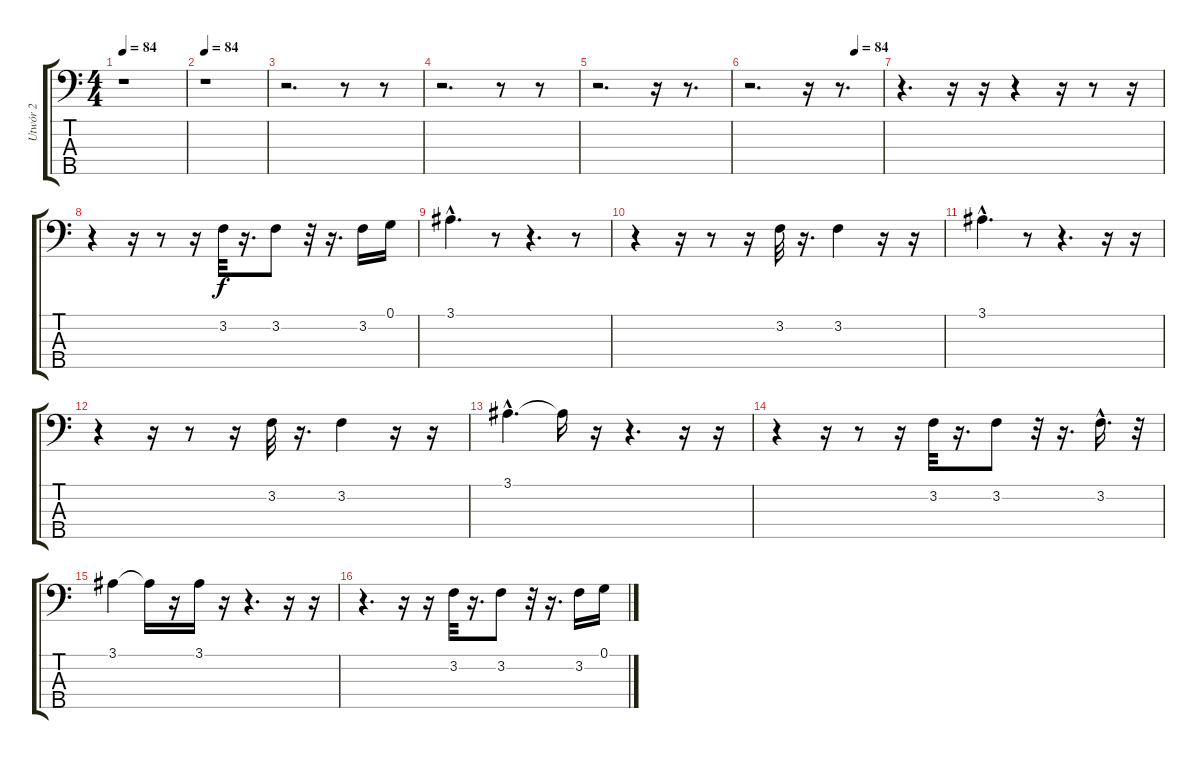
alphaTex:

\track ("Utwór 2" "Utwór 2") {instrument electricbassfinger}
\staff {score tabs}
\tuning (G2 D2 A1 E1 B0) {hide}
\ts (4 4)
\tempo 84
\clef f4
\ks c
r.1{dy f instrument electricbassfinger} |
\tempo 84
r.1 |
r.2{d} r.8 r.8 |
r.2{d} r.8 r.8 |
r.2{d} r.16 r.8{d} |
\tempo (84 0.7916666666666666)
r.2{d} r.16 r.8{d} |
r.4{d} r.16 r.16 r.4 r.16 r.8 r.16 |
r.4 r.16 r.8 r.16 3.2.32 r.16{d} 3.2.8 r.32 r.16{d} 3.2.16 0.1.16 |
3.1{hac}.4{d} r.8 r.4{d} r.8 |
r.4 r.16 r.8 r.16 3.2.32 r.16{d} 3.2.4 r.16 r.16 |
3.1{hac}.4{d} r.8 r.4{d} r.16 r.16 |
r.4 r.16 r.8 r.16 3.2.32 r.16{d} 3.2.4 r.16 r.16 |
3.1{hac}.4{d} 3.1{t}.16 r.16 r.4{d} r.16 r.16 |
r.4 r.16 r.8 r.16 3.2.32 r.16{d} 3.2.8 r.32 r.16{d} 3.2{hac}.16{d} r.32 |
3.1.4 3.1{t}.16 r.16 3.1.16 r.16 r.4{d} r.16 r.16 |
r.4{d} r.16 r.16 3.2.32 r.16{d} 3.2.8 r.32 r.16{d} 3.2.16 0.1.16
